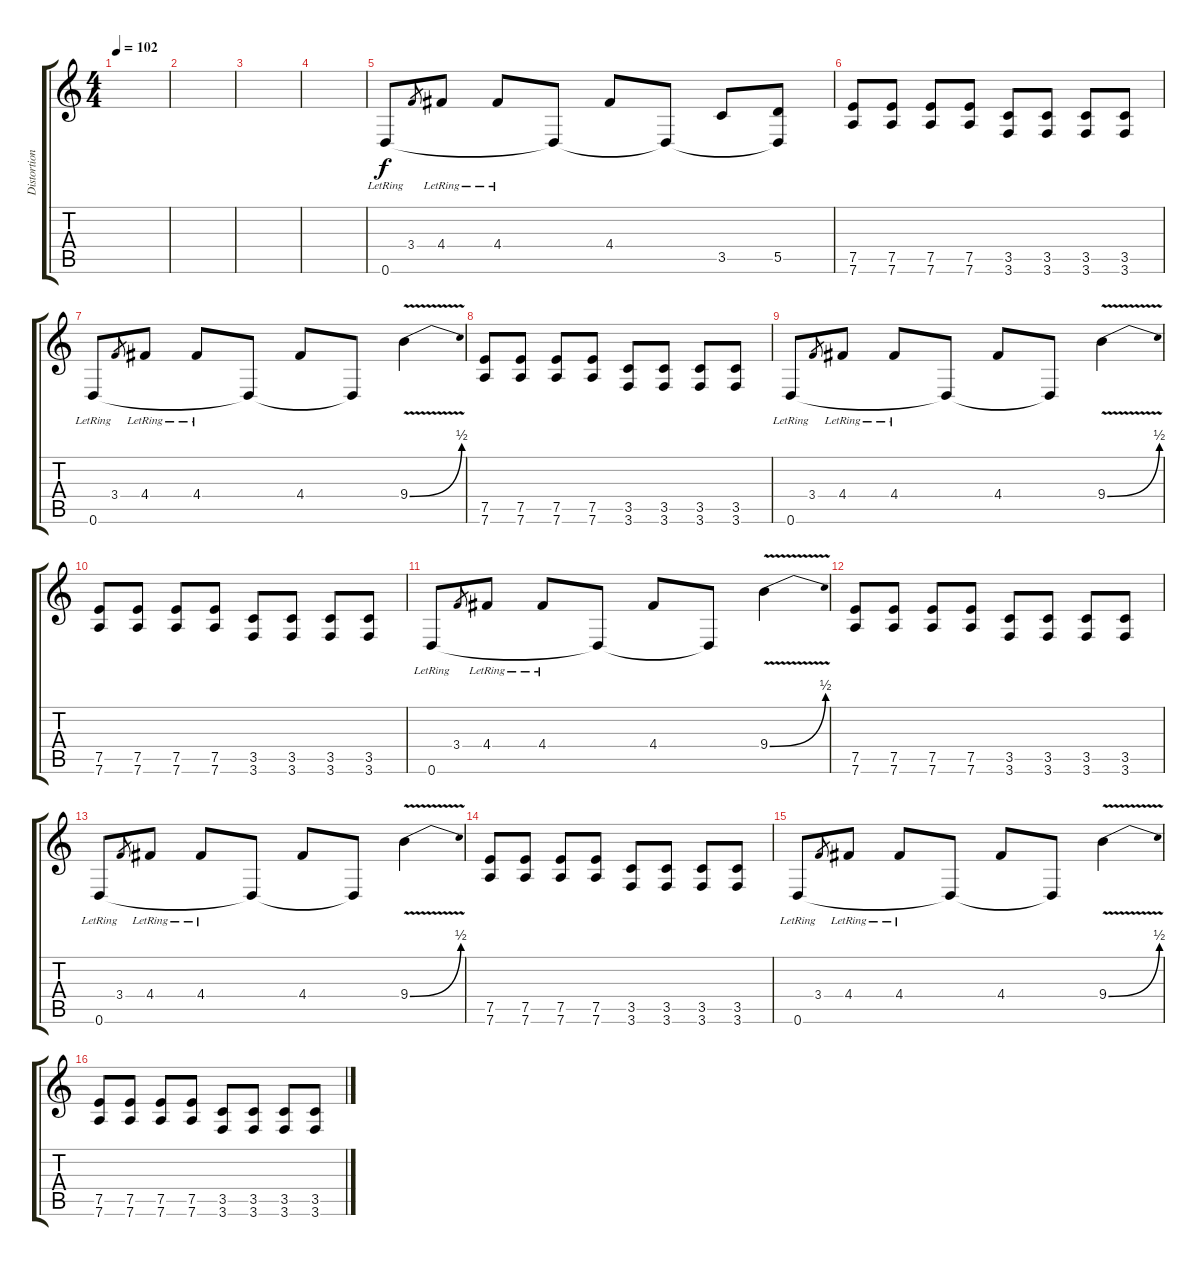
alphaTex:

\track ("Distortion" "Distortion") {instrument overdrivenguitar}
\staff {score tabs}
\tuning (E4 B3 G3 D3 A2 D2) {hide}
\ts (4 4)
\tempo 102
\clef g2
\ks c
|
|
|
|
0.6{lr}.8{dy f} 3.4.8{gr} 4.4{lr}.8 4.4{lr}.8 0.6{t}.8 4.4.8 0.6{t}.8 3.5.8 (5.5 0.6{t}).8 |
(7.5 7.6).8 (7.5 7.6).8 (7.5 7.6).8 (7.5 7.6).8 (3.5 3.6).8 (3.5 3.6).8 (3.5 3.6).8 (3.5 3.6).8 |
0.6{lr}.8 3.4.8{gr} 4.4{lr}.8 4.4{lr}.8 0.6{t}.8 4.4.8 0.6{t}.8 9.4{be (bend 0 0 60 2) v}.4 |
(7.5 7.6).8 (7.5 7.6).8 (7.5 7.6).8 (7.5 7.6).8 (3.5 3.6).8 (3.5 3.6).8 (3.5 3.6).8 (3.5 3.6).8 |
0.6{lr}.8 3.4.8{gr} 4.4{lr}.8 4.4{lr}.8 0.6{t}.8 4.4.8 0.6{t}.8 9.4{be (bend 0 0 60 2) v}.4 |
(7.5 7.6).8 (7.5 7.6).8 (7.5 7.6).8 (7.5 7.6).8 (3.5 3.6).8 (3.5 3.6).8 (3.5 3.6).8 (3.5 3.6).8 |
0.6{lr}.8 3.4.8{gr} 4.4{lr}.8 4.4{lr}.8 0.6{t}.8 4.4.8 0.6{t}.8 9.4{be (bend 0 0 60 2) v}.4 |
(7.5 7.6).8 (7.5 7.6).8 (7.5 7.6).8 (7.5 7.6).8 (3.5 3.6).8 (3.5 3.6).8 (3.5 3.6).8 (3.5 3.6).8 |
0.6{lr}.8 3.4.8{gr} 4.4{lr}.8 4.4{lr}.8 0.6{t}.8 4.4.8 0.6{t}.8 9.4{be (bend 0 0 60 2) v}.4 |
(7.5 7.6).8 (7.5 7.6).8 (7.5 7.6).8 (7.5 7.6).8 (3.5 3.6).8 (3.5 3.6).8 (3.5 3.6).8 (3.5 3.6).8 |
0.6{lr}.8 3.4.8{gr} 4.4{lr}.8 4.4{lr}.8 0.6{t}.8 4.4.8 0.6{t}.8 9.4{be (bend 0 0 60 2) v}.4 |
(7.5 7.6).8 (7.5 7.6).8 (7.5 7.6).8 (7.5 7.6).8 (3.5 3.6).8 (3.5 3.6).8 (3.5 3.6).8 (3.5 3.6).8
